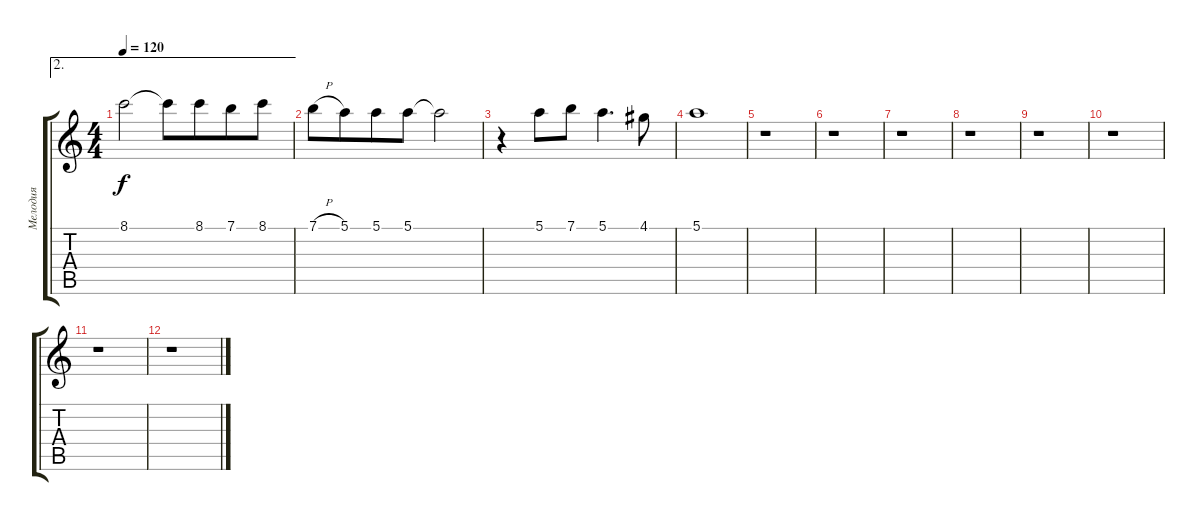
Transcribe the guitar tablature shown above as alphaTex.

\track ("Мелодия" "Мелодия") {instrument acousticguitarsteel}
\staff {score tabs}
\tuning (E4 B3 G3 D3 A2 E2) {hide}
\ae 2
\ts (4 4)
\tempo 120
\clef g2
\ks c
8.1{t}.2{dy f} 8.1{t}.8 8.1.8{beam merge} 7.1.8 8.1.8 |
7.1{h}.8 5.1.8{beam merge} 5.1.8 5.1.8 5.1{t}.2 |
r.4 5.1.8 7.1.8 5.1.4{d} 4.1.8 |
5.1.1 |
r.1 |
r.1 |
r.1 |
r.1 |
r.1 |
r.1 |
r.1 |
r.1
